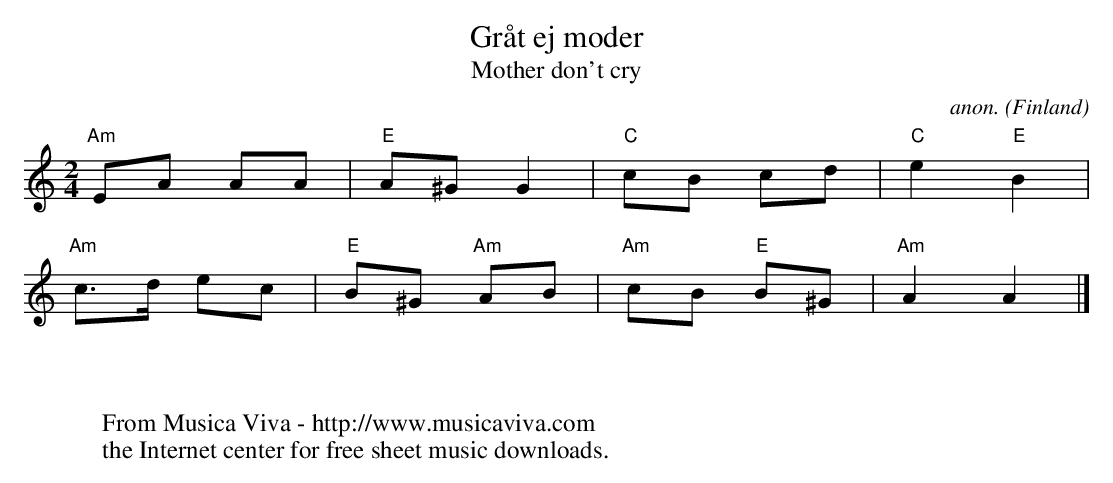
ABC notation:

X:1
T:Gr\aat ej moder
T:Mother don't cry
C:anon.
O:Finland
M:2/4
L:1/8
K:Am
"Am"EA AA|"E"A^G G2|"C"cB cd|"C"e2 "E"B2|
"Am"c>d ec|"E"B^G "Am"AB|"Am"cB "E"B^G|"Am"A2 A2|]
W:
W:
W:  From Musica Viva - http://www.musicaviva.com
W:  the Internet center for free sheet music downloads.
